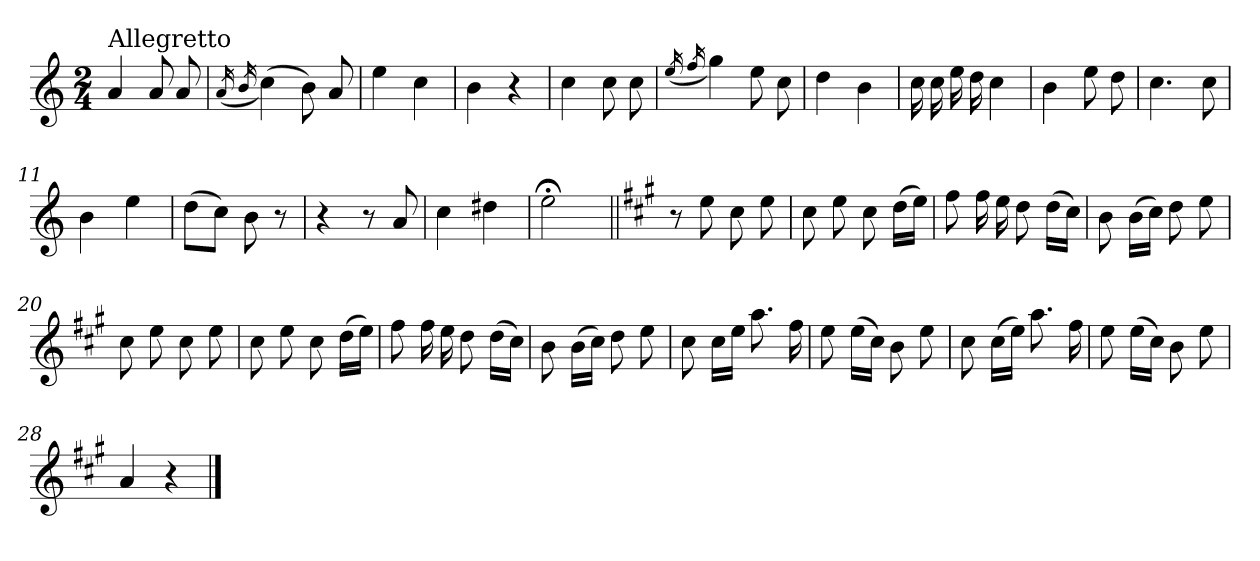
**kern
*part1
*staff1
*clefG2
*k[]
*a:
*M2/4
=1
!LO:TX:a:t=Allegretto
4a/
8a/
8a/
=2
(<16qa/
16qb/
(>4cc\)
8b\)
8a/
=3
4ee\
4cc\
=4
4b\
4r
=5
4cc\
8cc\
8cc\
=6
(<16qee/
16qff/
4gg\)
8ee\
8cc\
=7
4dd\
4b\
=8
16cc\
16cc\
16ee\
16dd\
4cc\
=9
4b\
8ee\
8dd\
!!LO:LB:g=z
=10
4.cc\
8cc\
=11
4b\
4ee\
=12
(>8dd\L
8cc\J)
8b\
8r
=13
4r
8r
8a/
=14
4cc\
4dd#X\
=15
2ee;<\
=16||
*k[f#c#g#]
8r
8ee\
8cc#\
8ee\
=17
8cc#\
8ee\
8cc#\
(>16dd\LL
16ee\JJ)
=18
8ff#\
16ff#\
16ee\
8dd\
(>16dd\LL
16cc#\JJ)
!!LO:LB:g=z
=19
8b\
(>16b\LL
16cc#\JJ)
8dd\
8ee\
=20
8cc#\
8ee\
8cc#\
8ee\
=21
8cc#\
8ee\
8cc#\
(>16dd\LL
16ee\JJ)
=22
8ff#\
16ff#\
16ee\
8dd\
(>16dd\LL
16cc#\JJ)
=23
8b\
(>16b\LL
16cc#\JJ)
8dd\
8ee\
=24
8cc#\
16cc#\LL
16ee\JJ
8.aa\
16ff#\
=25
8ee\
(>16ee\LL
16cc#\JJ)
8b\
8ee\
=26
8cc#\
(>16cc#\LL
16ee\JJ)
8.aa\
16ff#\
!!LO:LB:g=z
=27
8ee\
(>16ee\LL
16cc#\JJ)
8b\
8ee\
=28
4a/
4r
==
*-
